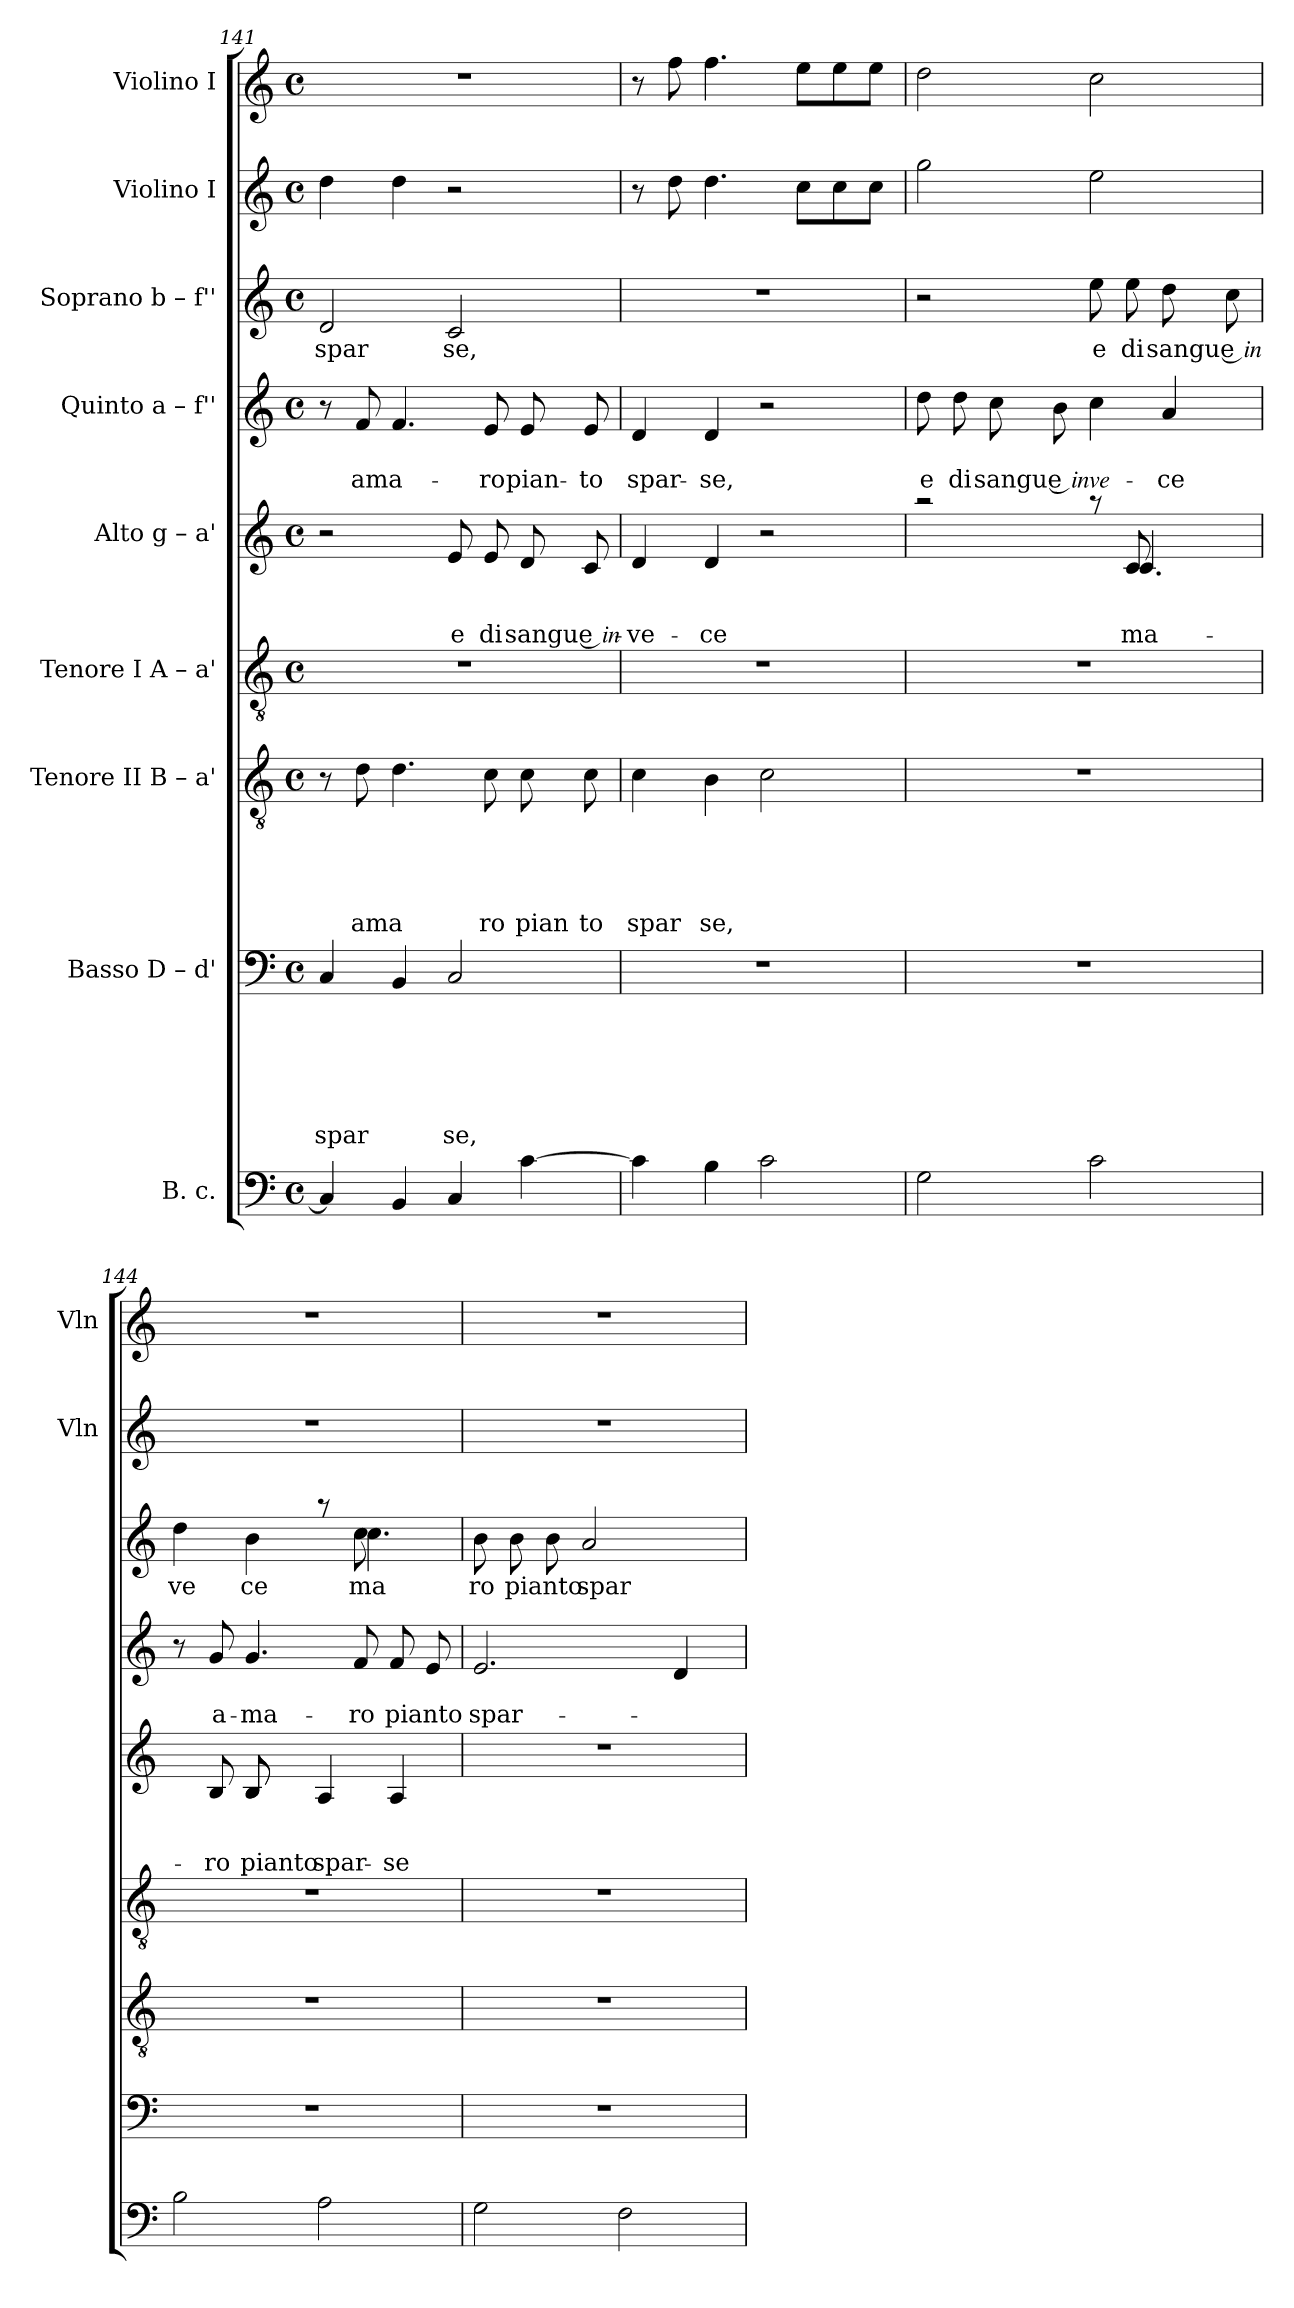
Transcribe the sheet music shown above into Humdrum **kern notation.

**kern	**kern	**text	**text	**text	**text	**text	**text	**kern	**text	**text	**text	**text	**text	**kern	**kern	**text	**text	**text	**kern	**text	**text	**kern	**text	**kern	**kern
*part9	*part8	*part8	*part8	*part8	*part8	*part8	*part8	*part7	*part7	*part7	*part7	*part7	*part7	*part6	*part5	*part5	*part5	*part5	*part4	*part4	*part4	*part3	*part3	*part2	*part1
*staff9	*staff8	*staff8	*staff8	*staff8	*staff8	*staff8	*staff8	*staff7	*staff7	*staff7	*staff7	*staff7	*staff7	*staff6	*staff5	*staff5	*staff5	*staff5	*staff4	*staff4	*staff4	*staff3	*staff3	*staff2	*staff1
*I"B. c.	*I"Basso D – d'	*	*	*	*	*	*	*I"Tenore II B – a'	*	*	*	*	*	*I"Tenore I A – a'	*I"Alto g – a'	*	*	*	*I"Quinto a – f''	*	*	*I"Soprano b – f''	*	*I"Violino I	*I"Violino I
*	*	*	*	*	*	*	*	*	*	*	*	*	*	*	*	*	*	*	*	*	*	*	*	*I'Vln	*I'Vln
!!LO:LB:g=z
*clefF4	*clefF4	*	*	*	*	*	*	*clefGv2	*	*	*	*	*	*clefGv2	*clefG2	*	*	*	*clefG2	*	*	*clefG2	*	*clefG2	*clefG2
*k[]	*k[]	*	*	*	*	*	*	*k[]	*	*	*	*	*	*k[]	*k[]	*	*	*	*k[]	*	*	*k[]	*	*k[]	*k[]
*C:	*C:	*	*	*	*	*	*	*C:	*	*	*	*	*	*C:	*C:	*	*	*	*C:	*	*	*C:	*	*C:	*C:
*M4/4	*M4/4	*	*	*	*	*	*	*M4/4	*	*	*	*	*	*M4/4	*M4/4	*	*	*	*M4/4	*	*	*M4/4	*	*M4/4	*M4/4
*met(c)	*met(c)	*	*	*	*	*	*	*met(c)	*	*	*	*	*	*met(c)	*met(c)	*	*	*	*met(c)	*	*	*met(c)	*	*met(c)	*met(c)
=141	=141	=141	=141	=141	=141	=141	=141	=141	=141	=141	=141	=141	=141	=141	=141	=141	=141	=141	=141	=141	=141	=141	=141	=141	=141
!	!	!	!	!	!	!	!LO:LY:b	!	!	!	!	!	!	!	!	!	!	!	!	!	!	!	!LO:LY:b	!	!
4C/]	4C/	.	.	.	.	.	spar	8r	.	.	.	.	.	1r	2r	.	.	.	8r	.	.	2d/	spar	4dd\	1r
!	!	!	!	!	!	!	!	!	!	!	!	!	!LO:LY:b	!	!	!	!	!	!	!	!LO:LY:b	!	!	!	!
.	.	.	.	.	.	.	.	8d\	.	.	.	.	ama	.	.	.	.	.	8f/	.	ama-	.	.	.	.
4BB/	4BB/	.	.	.	.	.	.	4.d\	.	.	.	.	.	.	.	.	.	.	4.f/	.	.	.	.	4dd\	.
!	!	!	!	!	!	!	!LO:LY:b	!	!	!	!	!	!	!	!	!	!	!LO:LY:b	!	!	!	!	!LO:LY:b	!	!
4C/	2C/	.	.	.	.	.	se,	.	.	.	.	.	.	.	8e/	.	.	e	.	.	.	2c/	se,	2r	.
!	!	!	!	!	!	!	!	!	!	!	!	!	!LO:LY:b	!	!	!	!	!LO:LY:b	!	!	!LO:LY:b	!	!	!	!
.	.	.	.	.	.	.	.	8c\	.	.	.	.	ro	.	8e/	.	.	di	8e/	.	-ro	.	.	.	.
!	!	!	!	!	!	!	!	!	!	!	!	!	!LO:LY:b	!	!	!	!	!LO:LY:b	!	!	!LO:LY:b	!	!	!	!
[>4c\	.	.	.	.	.	.	.	8c\	.	.	.	.	pian	.	8d/	.	.	sangue	8e/	.	pian-	.	.	.	.
!	!	!	!	!	!	!	!	!	!	!	!	!	!LO:LY:b	!	!	!	!	!LO:LY:b	!	!	!LO:LY:b	!	!	!	!
.	.	.	.	.	.	.	.	8c\	.	.	.	.	to	.	8c/	.	.	‿in-	8e/	.	-to	.	.	.	.
=142	=142	=142	=142	=142	=142	=142	=142	=142	=142	=142	=142	=142	=142	=142	=142	=142	=142	=142	=142	=142	=142	=142	=142	=142	=142
!	!	!	!	!	!	!	!	!	!	!	!	!	!LO:LY:b	!	!	!	!	!LO:LY:b	!	!	!LO:LY:b	!	!	!	!
4c\]	1r	.	.	.	.	.	.	4c\	.	.	.	.	spar	1r	4d/	.	.	-ve-	4d/	.	spar-	1r	.	8r	8r
.	.	.	.	.	.	.	.	.	.	.	.	.	.	.	.	.	.	.	.	.	.	.	.	8dd\	8ff\
!	!	!	!	!	!	!	!	!	!	!	!	!	!LO:LY:b	!	!	!	!	!LO:LY:b	!	!	!LO:LY:b	!	!	!	!
4B\	.	.	.	.	.	.	.	4B\	.	.	.	.	se,	.	4d/	.	.	-ce	4d/	.	-se,	.	.	4.dd\	4.ff\
2c\	.	.	.	.	.	.	.	2c\	.	.	.	.	.	.	2r	.	.	.	2r	.	.	.	.	.	.
.	.	.	.	.	.	.	.	.	.	.	.	.	.	.	.	.	.	.	.	.	.	.	.	8cc\L	8ee\L
.	.	.	.	.	.	.	.	.	.	.	.	.	.	.	.	.	.	.	.	.	.	.	.	8cc\	8ee\
.	.	.	.	.	.	.	.	.	.	.	.	.	.	.	.	.	.	.	.	.	.	.	.	8cc\J	8ee\J
=143	=143	=143	=143	=143	=143	=143	=143	=143	=143	=143	=143	=143	=143	=143	=143	=143	=143	=143	=143	=143	=143	=143	=143	=143	=143
*	*	*	*	*	*	*	*	*	*	*	*	*	*	*	*^	*	*	*	*	*	*	*	*	*	*
!	!	!	!	!	!	!	!	!	!	!	!	!	!	!	!	!	!	!	!	!	!	!LO:LY:b	!	!	!	!
2G\	1r	.	.	.	.	.	.	1r	.	.	.	.	.	1r	2raa	2ryy	.	.	.	8dd\	.	e	2r	.	2gg\	2dd\
!	!	!	!	!	!	!	!	!	!	!	!	!	!	!	!	!	!	!	!	!	!	!LO:LY:b	!	!	!	!
.	.	.	.	.	.	.	.	.	.	.	.	.	.	.	.	.	.	.	.	8dd\	.	di	.	.	.	.
!	!	!	!	!	!	!	!	!	!	!	!	!	!	!	!	!	!	!	!	!	!	!LO:LY:b	!	!	!	!
.	.	.	.	.	.	.	.	.	.	.	.	.	.	.	.	.	.	.	.	8cc\	.	sangue	.	.	.	.
!	!	!	!	!	!	!	!	!	!	!	!	!	!	!	!	!	!	!	!	!	!	!LO:LY:b	!	!	!	!
.	.	.	.	.	.	.	.	.	.	.	.	.	.	.	.	.	.	.	.	8b\	.	‿inve-	.	.	.	.
!	!	!	!	!	!	!	!	!	!	!	!	!	!	!	!	!	!	!	!	!	!	!	!	!LO:LY:b	!	!
2c\	.	.	.	.	.	.	.	.	.	.	.	.	.	.	8raa	8ryy	.	.	.	4cc\	.	.	8ee\	e	2ee\	2cc\
!	!	!	!	!	!	!	!	!	!	!	!	!	!	!	!	!	!	!	!LO:LY:b	!	!	!	!	!	!	!
!	!	!	!	!	!	!	!	!	!	!	!	!	!	!	!	!	!	!	!LO:LY:b	!	!	!	!	!LO:LY:b	!	!
.	.	.	.	.	.	.	.	.	.	.	.	.	.	.	8c/	4.c/	.	.	-ma-	.	.	.	8ee\	di	.	.
!	!	!	!	!	!	!	!	!	!	!	!	!	!	!	!	!	!	!	!	!	!	!LO:LY:b	!	!LO:LY:b	!	!
.	.	.	.	.	.	.	.	.	.	.	.	.	.	.	4ryy	.	.	.	.	4a/	.	-ce	8dd\	sangue	.	.
!	!	!	!	!	!	!	!	!	!	!	!	!	!	!	!	!	!	!	!	!	!	!	!	!LO:LY:b	!	!
.	.	.	.	.	.	.	.	.	.	.	.	.	.	.	.	.	.	.	.	.	.	.	8cc\	‿in	.	.
=144	=144	=144	=144	=144	=144	=144	=144	=144	=144	=144	=144	=144	=144	=144	=144	=144	=144	=144	=144	=144	=144	=144	=144	=144	=144	=144
!	!	!	!	!	!	!	!	!	!	!	!	!	!	!	!	!	!	!	!	!	!	!	!	!LO:LY:b	!	!
*	*	*	*	*	*	*	*	*	*	*	*	*	*	*	*	*	*	*	*	*	*	*	*^	*	*	*
2B\	1r	.	.	.	.	.	.	1r	.	.	.	.	.	1r	8ryy	4ryy	.	.	.	8r	.	.	4dd\	2ryy	ve	1r	1r
!	!	!	!	!	!	!	!	!	!	!	!	!	!	!	!	!	!	!	!LO:LY:b	!	!	!LO:LY:b	!	!	!	!	!
.	.	.	.	.	.	.	.	.	.	.	.	.	.	.	8B/	.	.	.	-ro	8g/	.	a-	.	.	.	.	.
!	!	!	!	!	!	!	!	!	!	!	!	!	!	!	!	!	!	!	!LO:LY:b	!	!	!LO:LY:b	!	!	!LO:LY:b	!	!
.	.	.	.	.	.	.	.	.	.	.	.	.	.	.	8B/	8B/	.	.	pianto-	4.g/	.	-ma-	4b\	.	ce	.	.
.	.	.	.	.	.	.	.	.	.	.	.	.	.	.	2ryy	8ryy	.	.	.	.	.	.	.	.	.	.	.
!	!	!	!	!	!	!	!	!	!	!	!	!	!	!	!	!	!	!	!LO:LY:b	!	!	!	!	!	!	!	!
2A\	.	.	.	.	.	.	.	.	.	.	.	.	.	.	.	4A/	.	.	-spar-	.	.	.	8raa	8ryy	.	.	.
!	!	!	!	!	!	!	!	!	!	!	!	!	!	!	!	!	!	!	!	!	!	!LO:LY:b	!	!	!LO:LY:b	!	!
!	!	!	!	!	!	!	!	!	!	!	!	!	!	!	!	!	!	!	!	!	!	!	!	!	!LO:LY:b	!	!
.	.	.	.	.	.	.	.	.	.	.	.	.	.	.	.	.	.	.	.	8f/	.	-ro	8cc\	4.cc\	ma	.	.
!	!	!	!	!	!	!	!	!	!	!	!	!	!	!	!	!	!	!	!LO:LY:b	!	!	!LO:LY:b	!	!	!	!	!
.	.	.	.	.	.	.	.	.	.	.	.	.	.	.	.	4A/	.	.	-se	8f/	.	pianto	4ryy	.	.	.	.
.	.	.	.	.	.	.	.	.	.	.	.	.	.	.	8ryy	.	.	.	.	8e/	.	.	.	.	.	.	.
*	*	*	*	*	*	*	*	*	*	*	*	*	*	*	*v	*v	*	*	*	*	*	*	*v	*v	*	*	*
=145	=145	=145	=145	=145	=145	=145	=145	=145	=145	=145	=145	=145	=145	=145	=145	=145	=145	=145	=145	=145	=145	=145	=145	=145	=145
!	!	!	!	!	!	!	!	!	!	!	!	!	!	!	!	!	!	!	!	!	!LO:LY:b	!	!LO:LY:b	!	!
2G\	1r	.	.	.	.	.	.	1r	.	.	.	.	.	1r	1r	.	.	.	2.e/	.	spar-	8b\	ro	1r	1r
!	!	!	!	!	!	!	!	!	!	!	!	!	!	!	!	!	!	!	!	!	!	!	!LO:LY:b	!	!
.	.	.	.	.	.	.	.	.	.	.	.	.	.	.	.	.	.	.	.	.	.	8b\	pianto	.	.
.	.	.	.	.	.	.	.	.	.	.	.	.	.	.	.	.	.	.	.	.	.	8b\	.	.	.
!	!	!	!	!	!	!	!	!	!	!	!	!	!	!	!	!	!	!	!	!	!	!	!LO:LY:b	!	!
.	.	.	.	.	.	.	.	.	.	.	.	.	.	.	.	.	.	.	.	.	.	2a/	spar	.	.
2F\	.	.	.	.	.	.	.	.	.	.	.	.	.	.	.	.	.	.	.	.	.	.	.	.	.
.	.	.	.	.	.	.	.	.	.	.	.	.	.	.	.	.	.	.	4d/	.	.	.	.	.	.
.	.	.	.	.	.	.	.	.	.	.	.	.	.	.	.	.	.	.	.	.	.	8ryy	.	.	.
=	=	=	=	=	=	=	=	=	=	=	=	=	=	=	=	=	=	=	=	=	=	=	=	=	=
*-	*-	*-	*-	*-	*-	*-	*-	*-	*-	*-	*-	*-	*-	*-	*-	*-	*-	*-	*-	*-	*-	*-	*-	*-	*-
